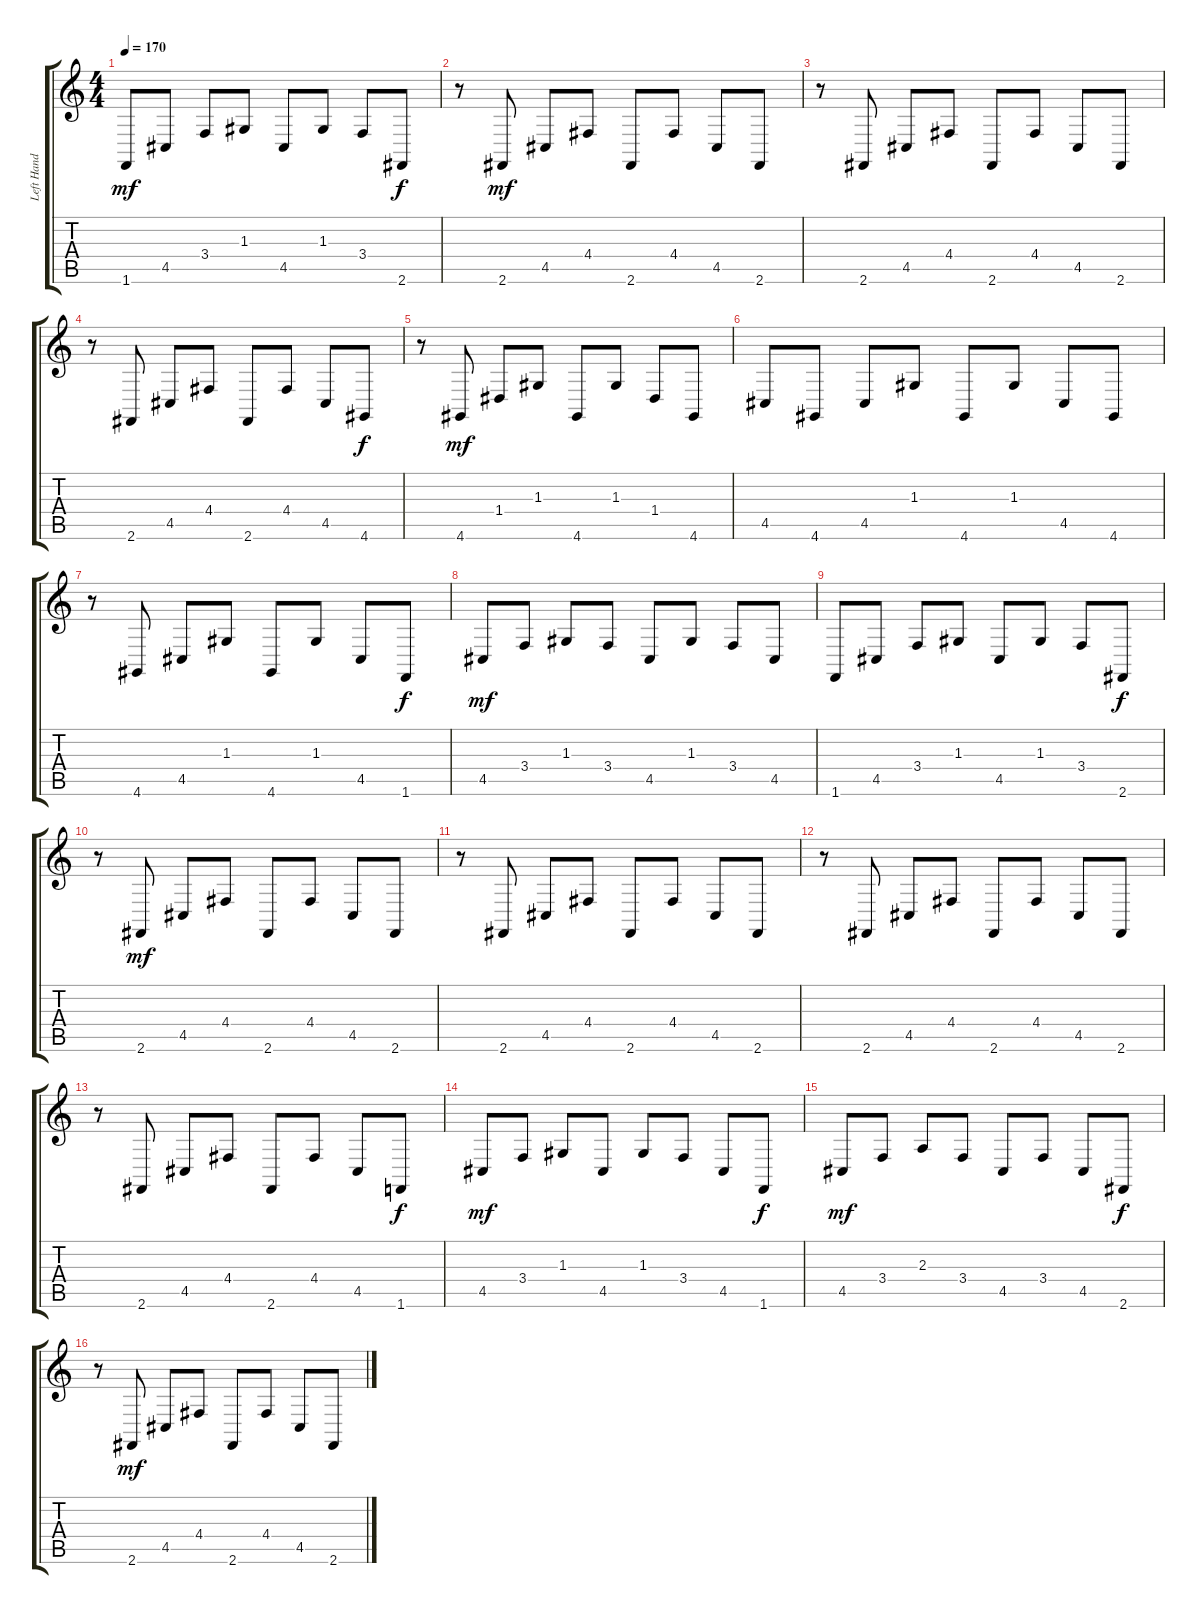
\track ("Left Hand" "Left Hand") {instrument acousticgrandpiano}
\staff {score tabs}
\tuning (E4 B3 G3 D3 A2 E2) {hide}
\ts (4 4)
\tempo 170
\clef g2
\ks c
1.6.8{dy mf} 4.5.8 3.4.8 1.3.8 4.5.8 1.3.8 3.4.8 2.6.8{dy f} |
r.8 2.6.8{dy mf} 4.5.8 4.4.8 2.6.8 4.4.8 4.5.8 2.6.8 |
r.8 2.6.8 4.5.8 4.4.8 2.6.8 4.4.8 4.5.8 2.6.8 |
r.8 2.6.8 4.5.8 4.4.8 2.6.8 4.4.8 4.5.8 4.6.8{dy f} |
r.8 4.6.8{dy mf} 1.4.8 1.3.8 4.6.8 1.3.8 1.4.8 4.6.8 |
4.5.8 4.6.8 4.5.8 1.3.8 4.6.8 1.3.8 4.5.8 4.6.8 |
r.8 4.6.8 4.5.8 1.3.8 4.6.8 1.3.8 4.5.8 1.6.8{dy f} |
4.5.8{dy mf} 3.4.8 1.3.8 3.4.8 4.5.8 1.3.8 3.4.8 4.5.8 |
1.6.8 4.5.8 3.4.8 1.3.8 4.5.8 1.3.8 3.4.8 2.6.8{dy f} |
r.8 2.6.8{dy mf} 4.5.8 4.4.8 2.6.8 4.4.8 4.5.8 2.6.8 |
r.8 2.6.8 4.5.8 4.4.8 2.6.8 4.4.8 4.5.8 2.6.8 |
r.8 2.6.8 4.5.8 4.4.8 2.6.8 4.4.8 4.5.8 2.6.8 |
r.8 2.6.8 4.5.8 4.4.8 2.6.8 4.4.8 4.5.8 1.6.8{dy f} |
4.5.8{dy mf} 3.4.8 1.3.8 4.5.8 1.3.8 3.4.8 4.5.8 1.6.8{dy f} |
4.5.8{dy mf} 3.4.8 2.3.8 3.4.8 4.5.8 3.4.8 4.5.8 2.6.8{dy f} |
r.8 2.6.8{dy mf} 4.5.8 4.4.8 2.6.8 4.4.8 4.5.8 2.6.8
